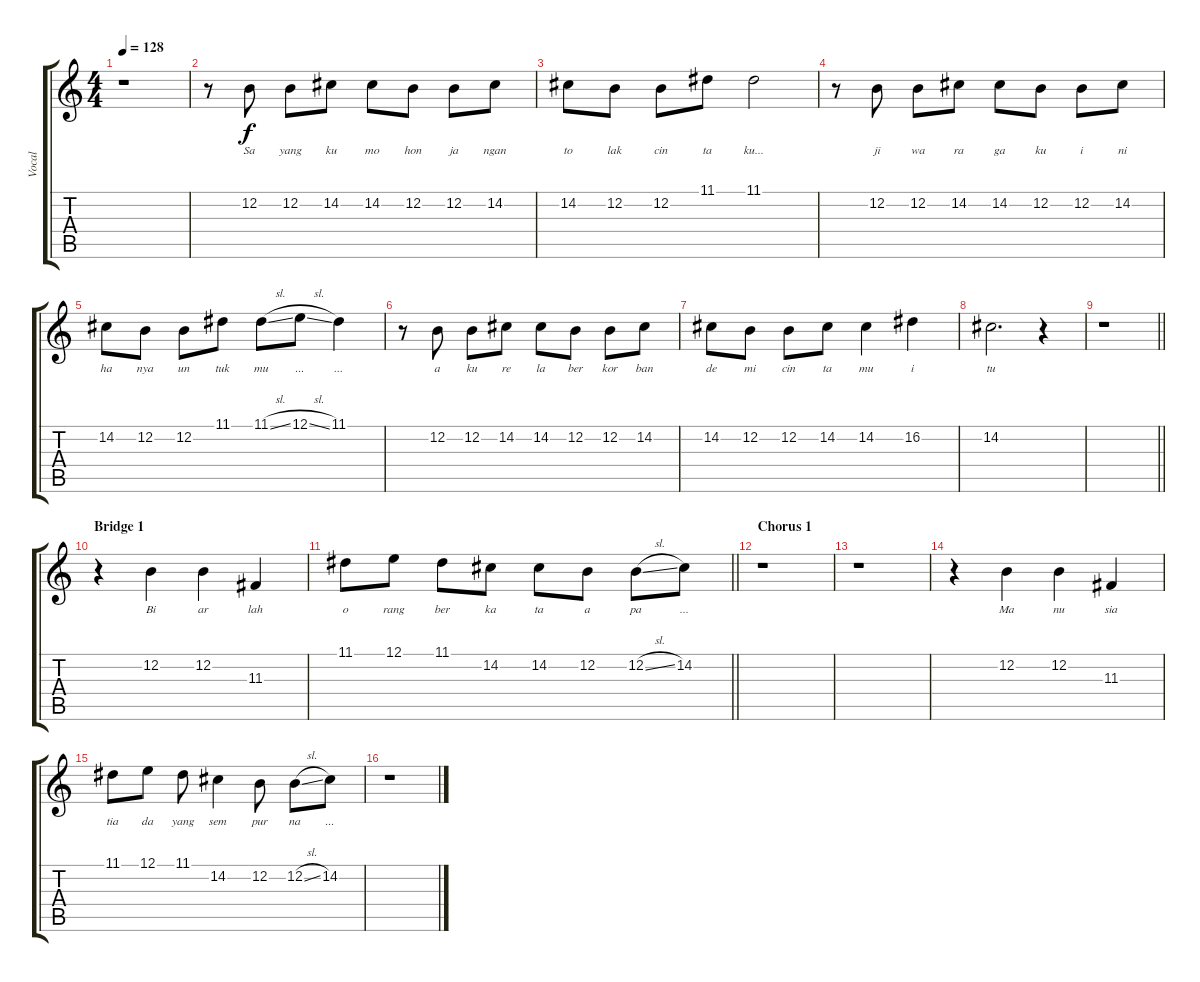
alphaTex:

\track ("Vocal" "Vocal") {instrument oboe}
\staff {score tabs}
\tuning (E4 B3 G3 D3 A2 E2) {hide}
\ts (4 4)
\tempo 128
\clef g2
\ks c
r.1{dy f} |
r.8 12.2.8{lyrics (0 "Sa") lyrics (1 "") lyrics (2 "") lyrics (3 "") lyrics (4 "")} 12.2.8{lyrics (0 "yang") lyrics (1 "") lyrics (2 "") lyrics (3 "") lyrics (4 "")} 14.2.8{lyrics (0 "ku") lyrics (1 "") lyrics (2 "") lyrics (3 "") lyrics (4 "")} 14.2.8{lyrics (0 "mo") lyrics (1 "") lyrics (2 "") lyrics (3 "") lyrics (4 "")} 12.2.8{lyrics (0 "hon") lyrics (1 "") lyrics (2 "") lyrics (3 "") lyrics (4 "")} 12.2.8{lyrics (0 "ja") lyrics (1 "") lyrics (2 "") lyrics (3 "") lyrics (4 "")} 14.2.8{lyrics (0 "ngan") lyrics (1 "") lyrics (2 "") lyrics (3 "") lyrics (4 "")} |
14.2.8{lyrics (0 "to") lyrics (1 "") lyrics (2 "") lyrics (3 "") lyrics (4 "")} 12.2.8{lyrics (0 "lak") lyrics (1 "") lyrics (2 "") lyrics (3 "") lyrics (4 "")} 12.2.8{lyrics (0 "cin") lyrics (1 "") lyrics (2 "") lyrics (3 "") lyrics (4 "")} 11.1.8{lyrics (0 "ta") lyrics (1 "") lyrics (2 "") lyrics (3 "") lyrics (4 "")} 11.1.2{lyrics (0 "ku...") lyrics (1 "") lyrics (2 "") lyrics (3 "") lyrics (4 "")} |
r.8 12.2.8{lyrics (0 "ji") lyrics (1 "") lyrics (2 "") lyrics (3 "") lyrics (4 "")} 12.2.8{lyrics (0 "wa") lyrics (1 "") lyrics (2 "") lyrics (3 "") lyrics (4 "")} 14.2.8{lyrics (0 "ra") lyrics (1 "") lyrics (2 "") lyrics (3 "") lyrics (4 "")} 14.2.8{lyrics (0 "ga") lyrics (1 "") lyrics (2 "") lyrics (3 "") lyrics (4 "")} 12.2.8{lyrics (0 "ku") lyrics (1 "") lyrics (2 "") lyrics (3 "") lyrics (4 "")} 12.2.8{lyrics (0 "i") lyrics (1 "") lyrics (2 "") lyrics (3 "") lyrics (4 "")} 14.2.8{lyrics (0 "ni") lyrics (1 "") lyrics (2 "") lyrics (3 "") lyrics (4 "")} |
14.2.8{lyrics (0 "ha") lyrics (1 "") lyrics (2 "") lyrics (3 "") lyrics (4 "")} 12.2.8{lyrics (0 "nya") lyrics (1 "") lyrics (2 "") lyrics (3 "") lyrics (4 "")} 12.2.8{lyrics (0 "un") lyrics (1 "") lyrics (2 "") lyrics (3 "") lyrics (4 "")} 11.1.8{lyrics (0 "tuk") lyrics (1 "") lyrics (2 "") lyrics (3 "") lyrics (4 "")} 11.1{sl}.8{lyrics (0 "mu") lyrics (1 "") lyrics (2 "") lyrics (3 "") lyrics (4 "")} 12.1{sl}.8{lyrics (0 "...") lyrics (1 "") lyrics (2 "") lyrics (3 "") lyrics (4 "")} 11.1.4{lyrics (0 "...") lyrics (1 "") lyrics (2 "") lyrics (3 "") lyrics (4 "")} |
r.8 12.2.8{lyrics (0 "a") lyrics (1 "") lyrics (2 "") lyrics (3 "") lyrics (4 "")} 12.2.8{lyrics (0 "ku") lyrics (1 "") lyrics (2 "") lyrics (3 "") lyrics (4 "")} 14.2.8{lyrics (0 "re") lyrics (1 "") lyrics (2 "") lyrics (3 "") lyrics (4 "")} 14.2.8{lyrics (0 "la") lyrics (1 "") lyrics (2 "") lyrics (3 "") lyrics (4 "")} 12.2.8{lyrics (0 "ber") lyrics (1 "") lyrics (2 "") lyrics (3 "") lyrics (4 "")} 12.2.8{lyrics (0 "kor") lyrics (1 "") lyrics (2 "") lyrics (3 "") lyrics (4 "")} 14.2.8{lyrics (0 "ban") lyrics (1 "") lyrics (2 "") lyrics (3 "") lyrics (4 "")} |
14.2.8{lyrics (0 "de") lyrics (1 "") lyrics (2 "") lyrics (3 "") lyrics (4 "")} 12.2.8{lyrics (0 "mi") lyrics (1 "") lyrics (2 "") lyrics (3 "") lyrics (4 "")} 12.2.8{lyrics (0 "cin") lyrics (1 "") lyrics (2 "") lyrics (3 "") lyrics (4 "")} 14.2.8{lyrics (0 "ta") lyrics (1 "") lyrics (2 "") lyrics (3 "") lyrics (4 "")} 14.2.4{lyrics (0 "mu") lyrics (1 "") lyrics (2 "") lyrics (3 "") lyrics (4 "")} 16.2.4{lyrics (0 "i") lyrics (1 "") lyrics (2 "") lyrics (3 "") lyrics (4 "")} |
14.2.2{d lyrics (0 "tu") lyrics (1 "") lyrics (2 "") lyrics (3 "") lyrics (4 "")} r.4 |
\barLineRight lightlight
r.1 |
\section ("" "Bridge 1")
r.4 12.2.4{lyrics (0 "Bi") lyrics (1 "") lyrics (2 "") lyrics (3 "") lyrics (4 "")} 12.2.4{lyrics (0 "ar") lyrics (1 "") lyrics (2 "") lyrics (3 "") lyrics (4 "")} 11.3.4{lyrics (0 "lah") lyrics (1 "") lyrics (2 "") lyrics (3 "") lyrics (4 "")} |
\barLineRight lightlight
11.1.8{lyrics (0 "o") lyrics (1 "") lyrics (2 "") lyrics (3 "") lyrics (4 "")} 12.1.8{lyrics (0 "rang") lyrics (1 "") lyrics (2 "") lyrics (3 "") lyrics (4 "")} 11.1.8{lyrics (0 "ber") lyrics (1 "") lyrics (2 "") lyrics (3 "") lyrics (4 "")} 14.2.8{lyrics (0 "ka") lyrics (1 "") lyrics (2 "") lyrics (3 "") lyrics (4 "")} 14.2.8{lyrics (0 "ta") lyrics (1 "") lyrics (2 "") lyrics (3 "") lyrics (4 "")} 12.2.8{lyrics (0 "a") lyrics (1 "") lyrics (2 "") lyrics (3 "") lyrics (4 "")} 12.2{sl}.8{lyrics (0 "pa") lyrics (1 "") lyrics (2 "") lyrics (3 "") lyrics (4 "")} 14.2.8{lyrics (0 "...") lyrics (1 "") lyrics (2 "") lyrics (3 "") lyrics (4 "")} |
\section ("" "Chorus 1")
r.1 |
r.1 |
r.4 12.2.4{lyrics (0 "Ma") lyrics (1 "") lyrics (2 "") lyrics (3 "") lyrics (4 "")} 12.2.4{lyrics (0 "nu") lyrics (1 "") lyrics (2 "") lyrics (3 "") lyrics (4 "")} 11.3.4{lyrics (0 "sia") lyrics (1 "") lyrics (2 "") lyrics (3 "") lyrics (4 "")} |
11.1.8{lyrics (0 "tia") lyrics (1 "") lyrics (2 "") lyrics (3 "") lyrics (4 "")} 12.1.8{lyrics (0 "da") lyrics (1 "") lyrics (2 "") lyrics (3 "") lyrics (4 "")} 11.1.8{lyrics (0 "yang") lyrics (1 "") lyrics (2 "") lyrics (3 "") lyrics (4 "")} 14.2.4{lyrics (0 "sem") lyrics (1 "") lyrics (2 "") lyrics (3 "") lyrics (4 "")} 12.2.8{lyrics (0 "pur") lyrics (1 "") lyrics (2 "") lyrics (3 "") lyrics (4 "")} 12.2{sl}.8{lyrics (0 "na") lyrics (1 "") lyrics (2 "") lyrics (3 "") lyrics (4 "")} 14.2.8{lyrics (0 "...") lyrics (1 "") lyrics (2 "") lyrics (3 "") lyrics (4 "")} |
r.1
